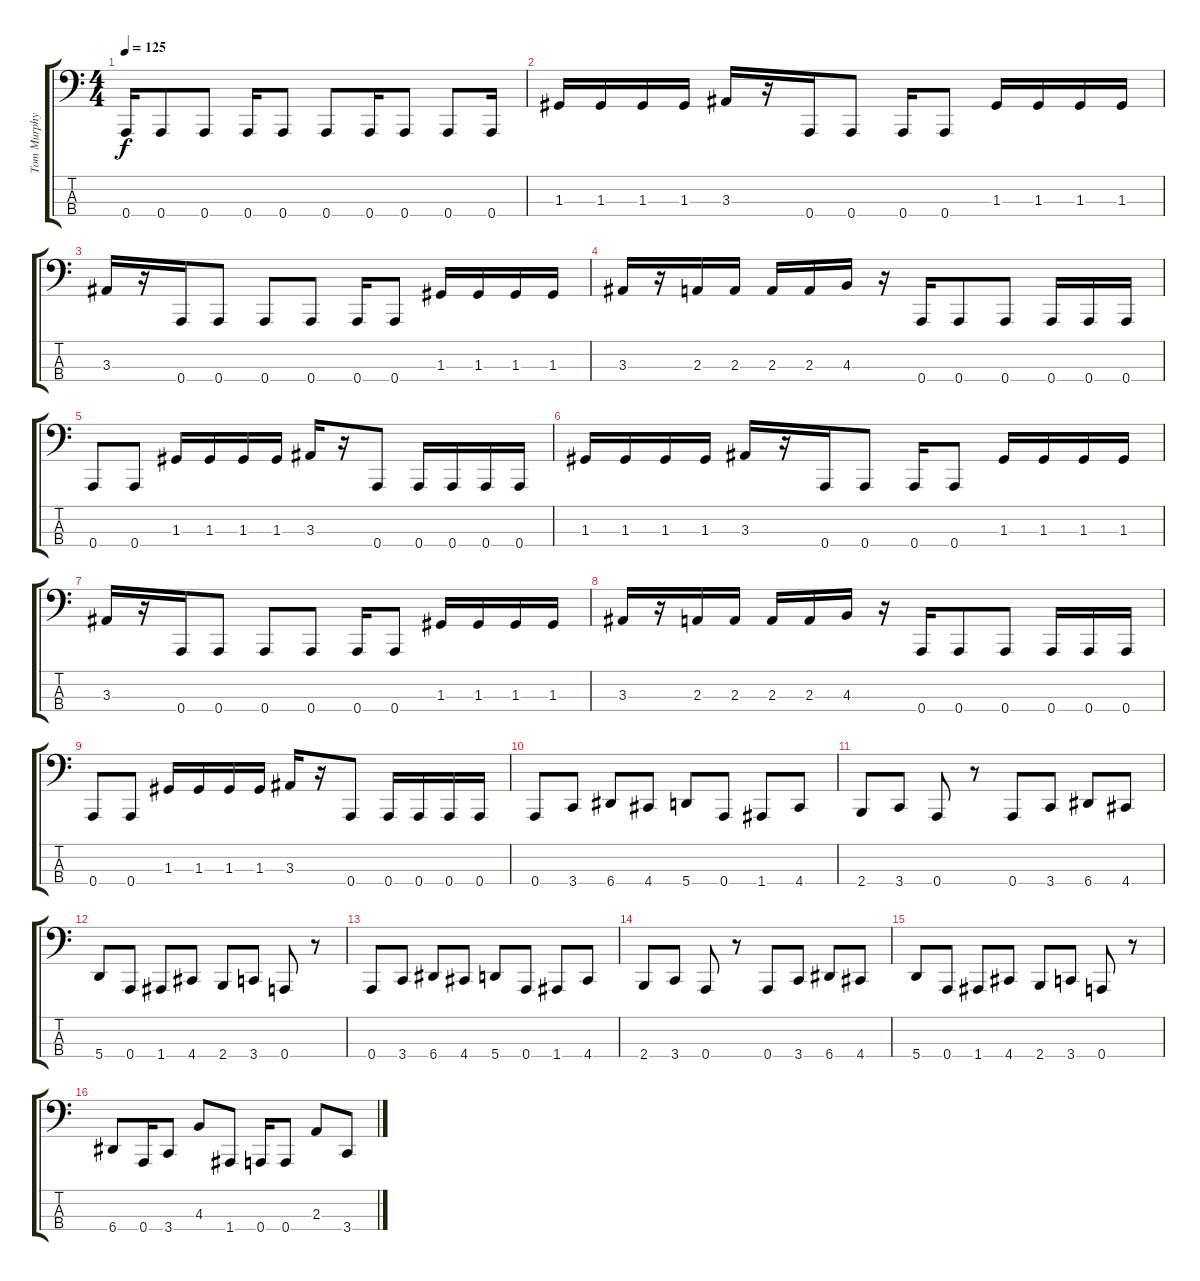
\track ("Tom Murphy" "Tom Murphy") {instrument electricbassfinger}
\staff {score tabs}
\tuning (F2 C2 G1 A0) {hide}
\ts (4 4)
\tempo 125
\clef f4
\ks c
0.4{t}.16{dy f} 0.4.8 0.4.8 0.4.16 0.4.8 0.4.8 0.4.16 0.4.8 0.4.8 0.4.16 |
1.3.16 1.3.16 1.3.16 1.3.16 3.3.16 r.16 0.4.16 0.4.8 0.4.16 0.4.8 1.3.16 1.3.16 1.3.16 1.3.16 |
3.3.16 r.16 0.4.16 0.4.8 0.4.8 0.4.8 0.4.16 0.4.8 1.3.16 1.3.16 1.3.16 1.3.16 |
3.3.16 r.16 2.3.16 2.3.16 2.3.16 2.3.16 4.3.16 r.16 0.4.16 0.4.8 0.4.8 0.4.16 0.4.16 0.4.16 |
0.4.8 0.4.8 1.3.16 1.3.16 1.3.16 1.3.16 3.3.16 r.16 0.4.8 0.4.16 0.4.16 0.4.16 0.4.16 |
1.3.16 1.3.16 1.3.16 1.3.16 3.3.16 r.16 0.4.16 0.4.8 0.4.16 0.4.8 1.3.16 1.3.16 1.3.16 1.3.16 |
3.3.16 r.16 0.4.16 0.4.8 0.4.8 0.4.8 0.4.16 0.4.8 1.3.16 1.3.16 1.3.16 1.3.16 |
3.3.16 r.16 2.3.16 2.3.16 2.3.16 2.3.16 4.3.16 r.16 0.4.16 0.4.8 0.4.8 0.4.16 0.4.16 0.4.16 |
0.4.8 0.4.8 1.3.16 1.3.16 1.3.16 1.3.16 3.3.16 r.16 0.4.8 0.4.16 0.4.16 0.4.16 0.4.16 |
0.4.8 3.4.8 6.4.8 4.4.8 5.4.8 0.4.8 1.4.8 4.4.8 |
2.4.8 3.4.8 0.4.8 r.8 0.4.8 3.4.8 6.4.8 4.4.8 |
5.4.8 0.4.8 1.4.8 4.4.8 2.4.8 3.4.8 0.4.8 r.8 |
0.4.8 3.4.8 6.4.8 4.4.8 5.4.8 0.4.8 1.4.8 4.4.8 |
2.4.8 3.4.8 0.4.8 r.8 0.4.8 3.4.8 6.4.8 4.4.8 |
5.4.8 0.4.8 1.4.8 4.4.8 2.4.8 3.4.8 0.4.8 r.8 |
6.4.8 0.4.16 3.4.8 4.3.8 1.4.8 0.4.16 0.4.8 2.3.8 3.4.8
